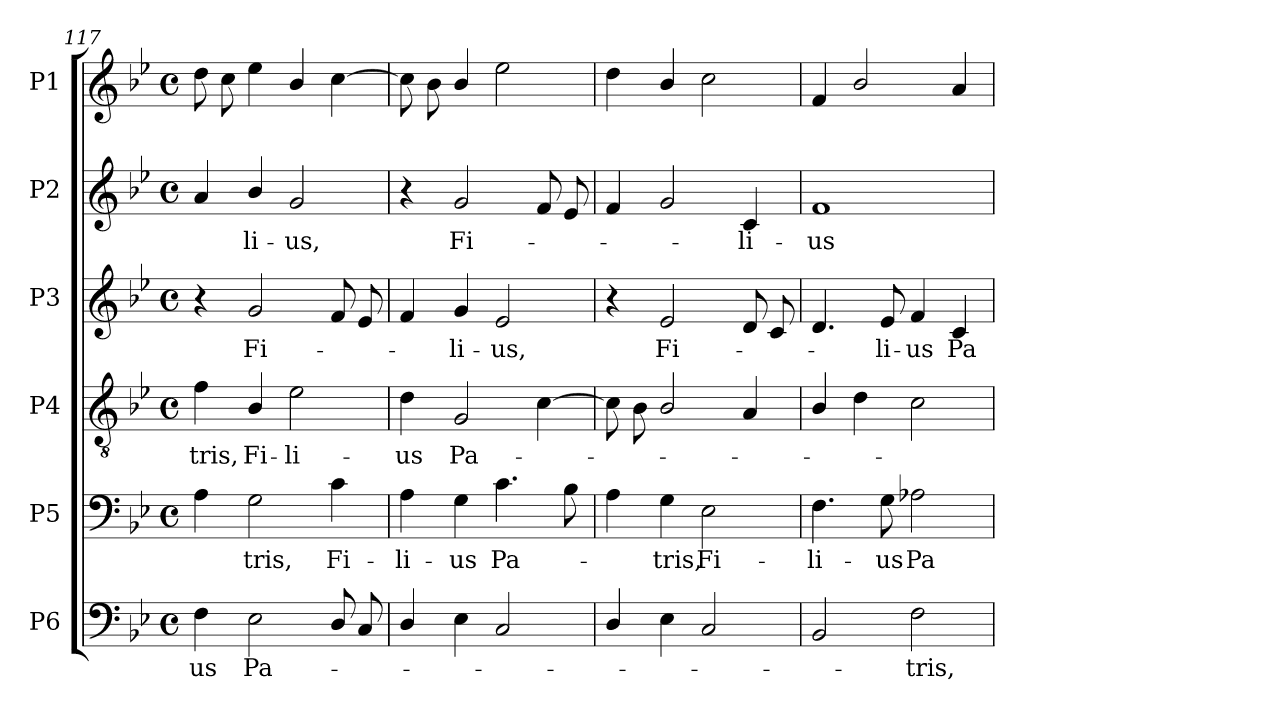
**kern	**text	**kern	**text	**kern	**text	**kern	**text	**kern	**text	**kern
*part6	*part6	*part5	*part5	*part4	*part4	*part3	*part3	*part2	*part2	*part1
*staff6	*staff6	*staff5	*staff5	*staff4	*staff4	*staff3	*staff3	*staff2	*staff2	*staff1
*I"P6	*	*I"P5	*	*I"P4	*	*I"P3	*	*I"P2	*	*I"P1
!!LO:PB:g=z
*clefF4	*	*clefF4	*	*clefGv2	*	*clefG2	*	*clefG2	*	*clefG2
*	*	*	*	*ITrd7c12	*	*	*	*	*	*
*k[b-e-]	*	*k[b-e-]	*	*k[b-e-]	*	*k[b-e-]	*	*k[b-e-]	*	*k[b-e-]
*B-:	*	*B-:	*	*B-:	*	*B-:	*	*B-:	*	*B-:
*M4/4	*	*M4/4	*	*M4/4	*	*M4/4	*	*M4/4	*	*M4/4
*met(c)	*	*met(c)	*	*met(c)	*	*met(c)	*	*met(c)	*	*met(c)
=117	=117	=117	=117	=117	=117	=117	=117	=117	=117	=117
!	!LO:LY:b:color=#000000	!	!	!	!	!	!	!	!	!
!	!	!	!	!	!LO:LY:b:color=#000000	!	!	!	!	!
4Fi\	-us	4Ai\	.	4Fi\	-tris,	4r	.	4ai/	.	8ddi\
.	.	.	.	.	.	.	.	.	.	8cci\
!	!LO:LY:b:color=#000000	!	!	!	!	!	!	!	!	!
!	!	!	!LO:LY:b:color=#000000	!	!	!	!	!	!	!
!	!	!	!	!	!LO:LY:b:color=#000000	!	!	!	!	!
!	!	!	!	!	!	!	!LO:LY:b:color=#000000	!	!	!
!	!	!	!	!	!	!	!	!	!LO:LY:b:color=#000000	!
2E-i\	Pa-	2Gi\	-tris,	4BB-i/	Fi-	2gi/	Fi-	4b-i/	-li-	4ee-i\
!	!	!	!	!	!LO:LY:b:color=#000000	!	!	!	!	!
!	!	!	!	!	!	!	!	!	!LO:LY:b:color=#000000	!
.	.	.	.	2E-i\	-li-	.	.	2gi/	-us,	4b-i/
!	!	!	!LO:LY:b:color=#000000	!	!	!	!	!	!	!
8Di/	.	4ci\	Fi-	.	.	8fi/	.	.	.	[4cci\
8Ci/	.	.	.	.	.	8e-i/	.	.	.	.
=118	=118	=118	=118	=118	=118	=118	=118	=118	=118	=118
!	!	!	!LO:LY:b:color=#000000	!	!	!	!	!	!	!
!	!	!	!	!	!LO:LY:b:color=#000000	!	!	!	!	!
4Di/	.	4Ai\	-li-	4Di\	-us	4fi/	.	4r	.	8cci\]
.	.	.	.	.	.	.	.	.	.	8b-i\
!	!	!	!LO:LY:b:color=#000000	!	!	!	!	!	!	!
!	!	!	!	!	!LO:LY:b:color=#000000	!	!	!	!	!
!	!	!	!	!	!	!	!LO:LY:b:color=#000000	!	!	!
!	!	!	!	!	!	!	!	!	!LO:LY:b:color=#000000	!
4E-i\	.	4Gi\	-us	2GGi/	Pa-	4gi/	-li-	2gi/	Fi-	4b-i/
!	!	!	!LO:LY:b:color=#000000	!	!	!	!	!	!	!
!	!	!	!	!	!	!	!LO:LY:b:color=#000000	!	!	!
2Ci/	.	4.ci\	Pa-	.	.	2e-i/	-us,	.	.	2ee-i\
.	.	.	.	[4Ci\	.	.	.	8fi/	.	.
.	.	8B-i\	.	.	.	.	.	8e-i/	.	.
=119	=119	=119	=119	=119	=119	=119	=119	=119	=119	=119
4Di/	.	4Ai\	.	8Ci\]	.	4r	.	4fi/	.	4ddi\
.	.	.	.	8BB-i\	.	.	.	.	.	.
!	!	!	!LO:LY:b:color=#000000	!	!	!	!	!	!	!
!	!	!	!	!	!	!	!LO:LY:b:color=#000000	!	!	!
4E-i\	.	4Gi\	-tris,	2BB-i/	.	2e-i/	Fi-	2gi/	.	4b-i/
!	!	!	!LO:LY:b:color=#000000	!	!	!	!	!	!	!
2Ci/	.	2E-i\	Fi-	.	.	.	.	.	.	2cci\
!	!	!	!	!	!	!	!	!	!LO:LY:b:color=#000000	!
.	.	.	.	4AAi/	.	8di/	.	4ci/	-li-	.
.	.	.	.	.	.	8ci/	.	.	.	.
!!LO:LB:g=z
=120	=120	=120	=120	=120	=120	=120	=120	=120	=120	=120
!	!	!	!LO:LY:b:color=#000000	!	!	!	!	!	!	!
!	!	!	!	!	!	!	!	!	!LO:LY:b:color=#000000	!
2BB-i/	.	4.Fi\	-li-	4BB-i/	.	4.di/	.	1fi	-us	4fi/
.	.	.	.	4Di\	.	.	.	.	.	2b-i/
!	!	!	!LO:LY:b:color=#000000	!	!	!	!	!	!	!
!	!	!	!	!	!	!	!LO:LY:b:color=#000000	!	!	!
.	.	8Gi\	-us	.	.	8e-i/	-li-	.	.	.
!	!LO:LY:b:color=#000000	!	!	!	!	!	!	!	!	!
!	!	!	!LO:LY:b:color=#000000	!	!	!	!	!	!	!
!	!	!	!	!	!	!	!LO:LY:b:color=#000000	!	!	!
2Fi\	-tris,	2A-i\	Pa-	2Ci\	.	4fi/	-us	.	.	.
!	!	!	!	!	!	!	!LO:LY:b:color=#000000	!	!	!
.	.	.	.	.	.	4ci/	Pa-	.	.	4ai/
=	=	=	=	=	=	=	=	=	=	=
*-	*-	*-	*-	*-	*-	*-	*-	*-	*-	*-
